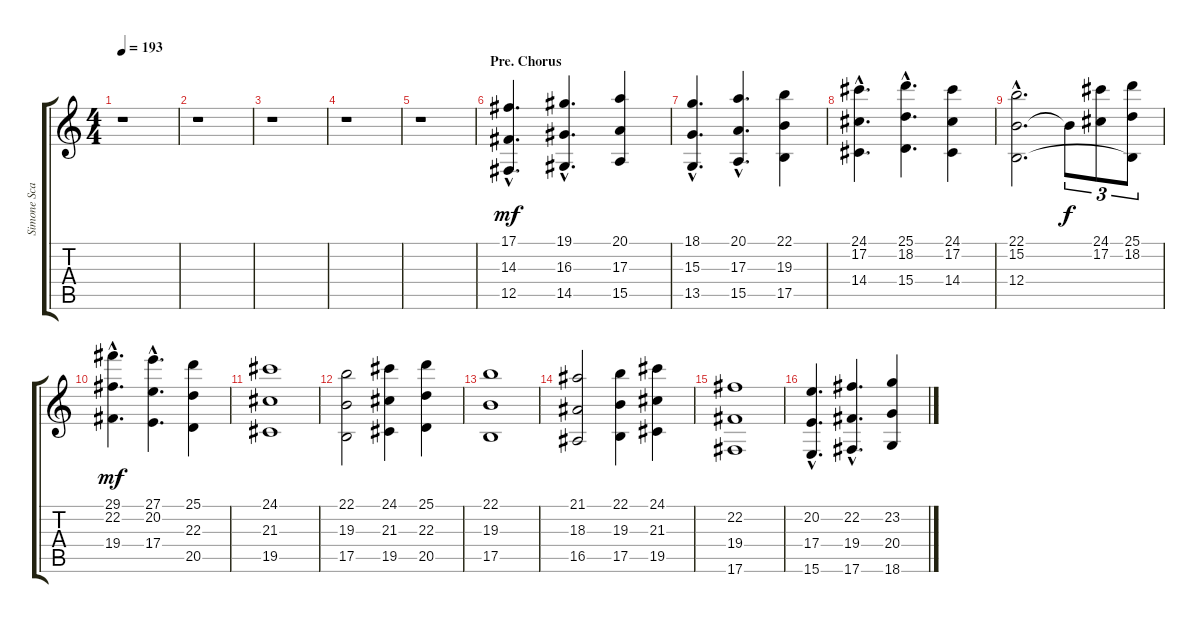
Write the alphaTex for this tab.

\track ("Simone Scazzocchio" "Simone Sca") {instrument stringensemble1}
\staff {score tabs}
\tuning (Db4 Ab3 E3 B2 Gb2 Db2) {hide}
\ts (4 4)
\tempo 193
\clef g2
\ks c
r.1{dy f} |
r.1 |
r.1 |
r.1 |
r.1 |
\section ("" "Pre. Chorus")
(17.1{hac} 14.3{hac} 12.5{hac}).4{d dy mf} (19.1{hac} 16.3{hac} 14.5{hac}).4{d} (20.1 17.3 15.5).4 |
(18.1{hac} 15.3{hac} 13.5{hac}).4{d} (20.1{hac} 17.3{hac} 15.5{hac}).4{d} (22.1 19.3 17.5).4 |
(24.1{hac} 17.2{hac} 14.4{hac}).4{d} (25.1{hac} 18.2{hac} 15.4{hac}).4{d} (24.1 17.2 14.4).4 |
(22.1{hac} 15.2{hac} 12.4{hac}).2{d} 15.2{t}.8{tu (3 2) dy f} (24.1 17.2).8{tu (3 2)} (25.1 18.2 12.4{t}).8{tu (3 2)} |
(29.1{hac} 22.2{hac} 19.4{hac}).4{d dy mf} (27.1{hac} 20.2{hac} 17.4{hac}).4{d} (25.1 22.3 20.5).4 |
(24.1 21.3 19.5).1 |
(22.1 19.3 17.5).2 (24.1 21.3 19.5).4 (25.1 22.3 20.5).4 |
(22.1 19.3 17.5).1 |
(21.1 18.3 16.5).2 (22.1 19.3 17.5).4 (24.1 21.3 19.5).4 |
(22.2 19.4 17.6).1 |
(20.2{hac} 17.4{hac} 15.6{hac}).4{d} (22.2{hac} 19.4{hac} 17.6{hac}).4{d} (23.2 20.4 18.6).4
